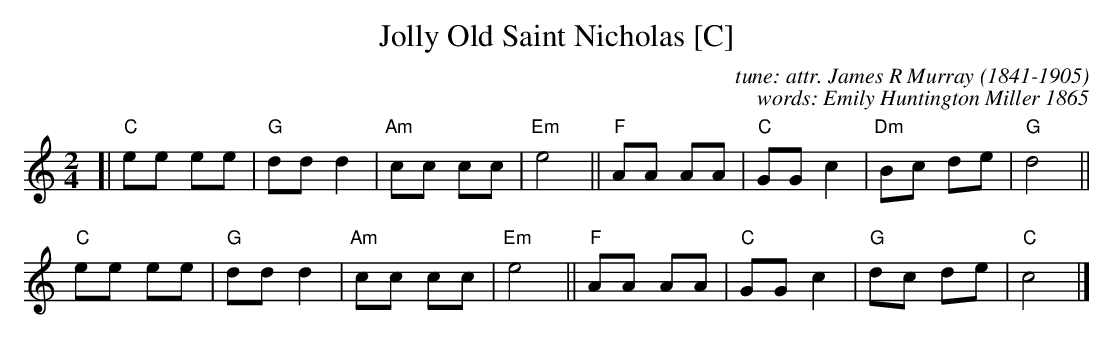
X:1
T: Jolly Old Saint Nicholas [C]
C: tune: attr. James R Murray (1841-1905)
C: words: Emily Huntington Miller 1865
M: 2/4
L: 1/8
K: C
[|\
"C"ee ee | "G"dd d2 | "Am"cc cc | "Em"e4 ||\
"F"AA AA | "C"GG c2 | "Dm"Bc de | "G"d4  ||
"C"ee ee | "G"dd d2 | "Am"cc cc | "Em"e4 ||\
"F"AA AA | "C"GG c2 |  "G"dc de | "C"c4 |]
